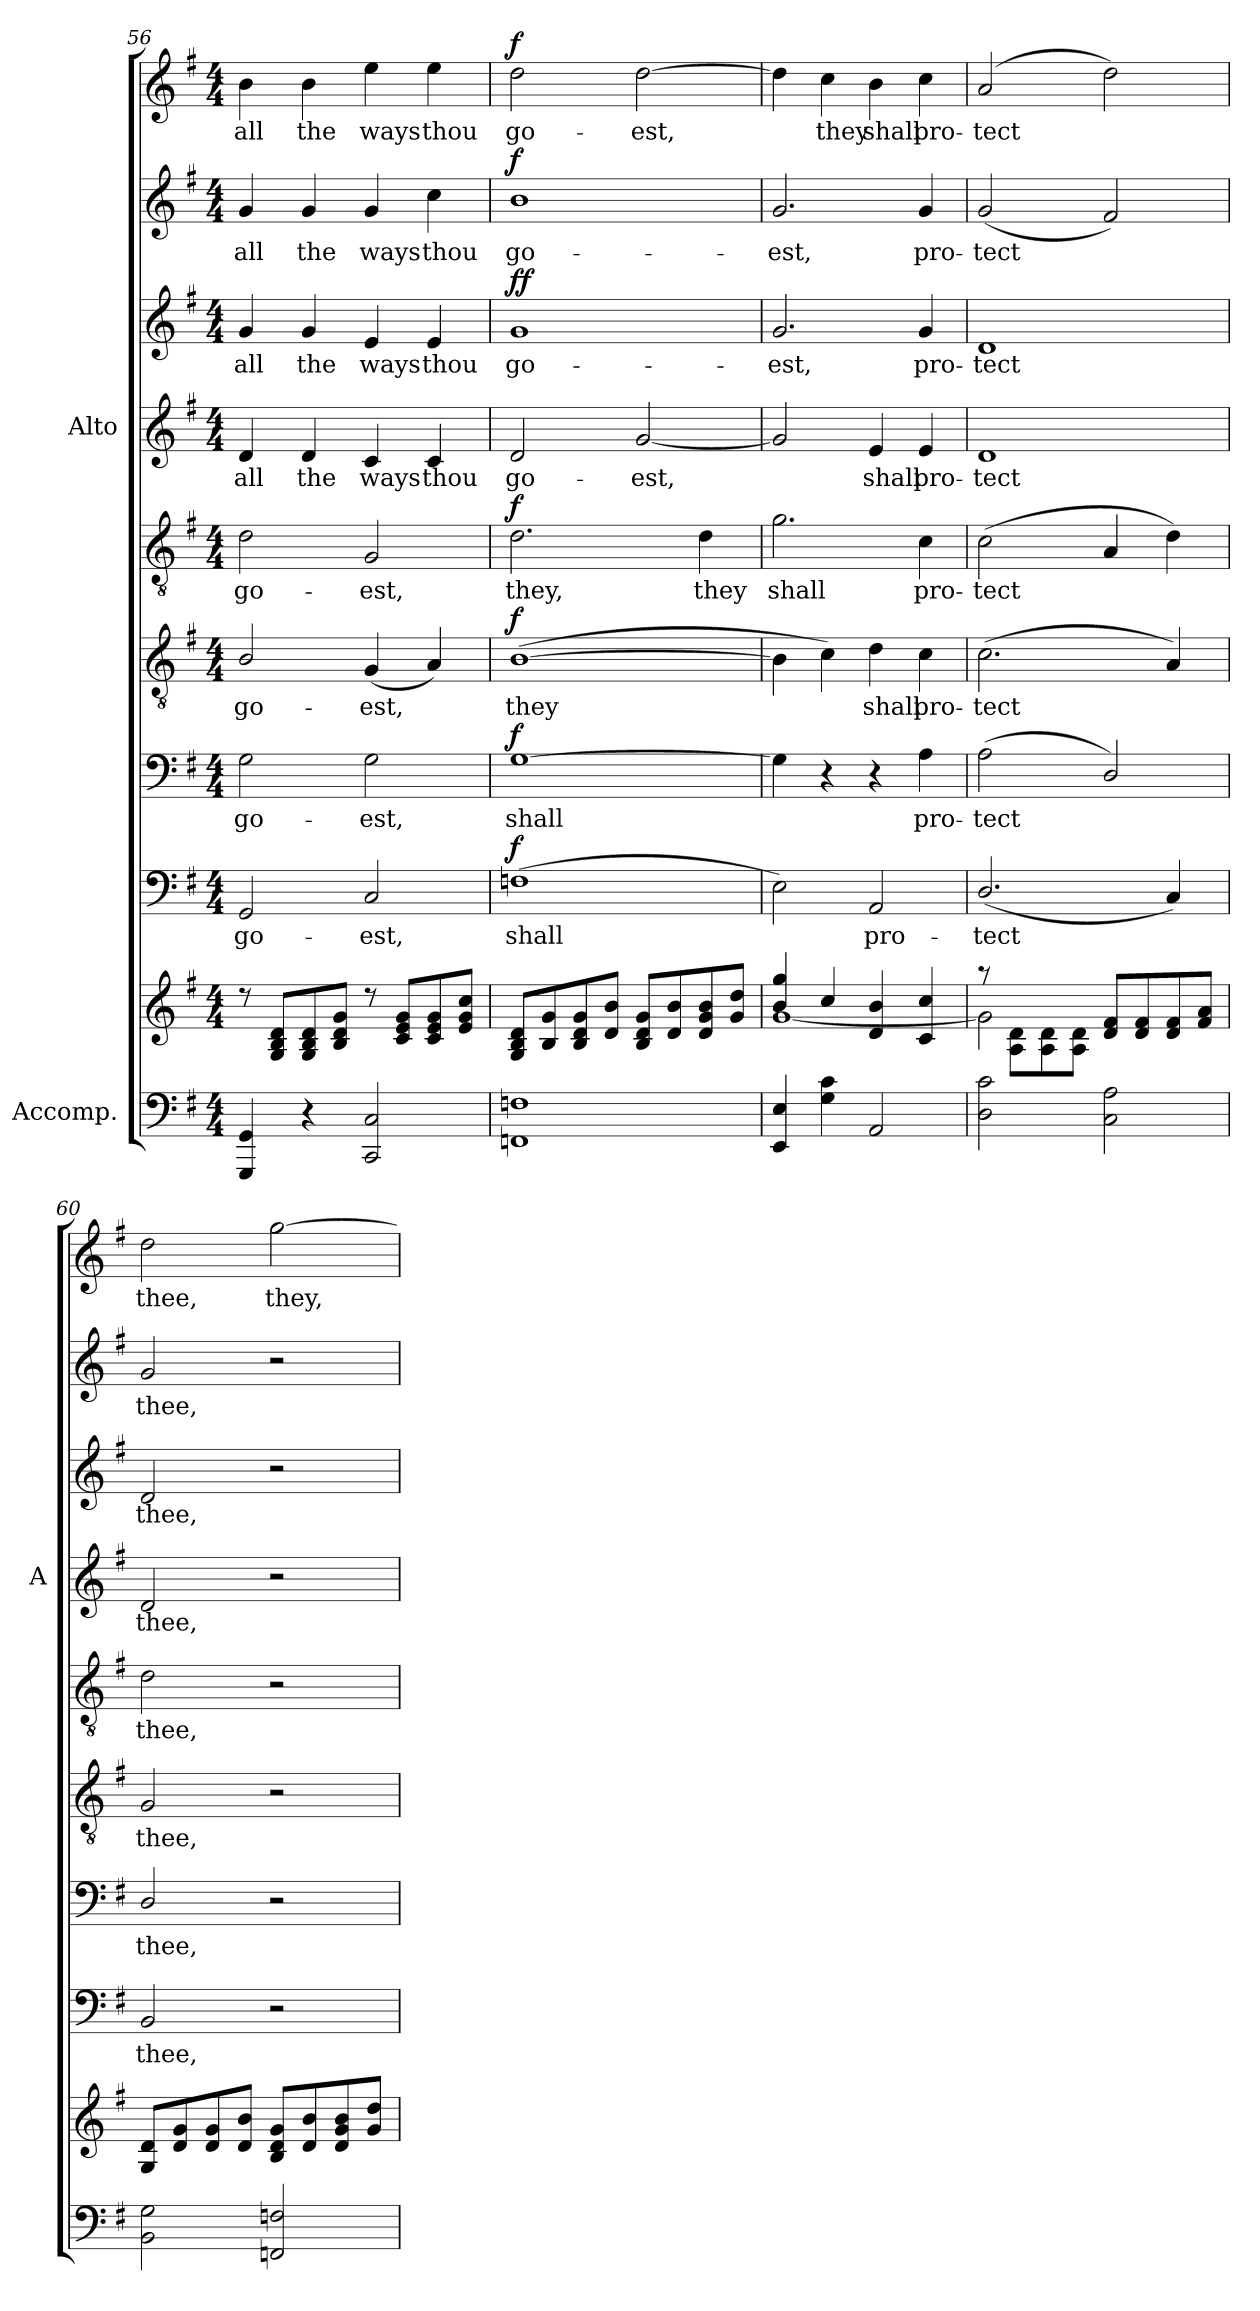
**kern	**kern	**kern	**text	**dynam	**kern	**text	**dynam	**kern	**text	**dynam	**kern	**text	**dynam	**kern	**text	**kern	**text	**dynam	**kern	**text	**dynam	**kern	**text	**dynam
*part8	*part8	*part7	*part7	*part7	*part6	*part6	*part6	*part5	*part5	*part5	*part4	*part4	*part4	*part3	*part3	*part3	*part3	*part3	*part2	*part2	*part2	*part1	*part1	*part1
*staff10	*staff9	*staff8	*staff8	*staff8	*staff7	*staff7	*staff7	*staff6	*staff6	*staff6	*staff5	*staff5	*staff5	*staff4	*staff4	*staff3	*staff3	*staff3/4	*staff2	*staff2	*staff2	*staff1	*staff1	*staff1
*I"Accomp.	*	*	*	*	*	*	*	*	*	*	*	*	*	*I"Alto	*	*	*	*	*	*	*	*	*	*
*	*	*	*	*	*	*	*	*	*	*	*	*	*	*I'A	*	*	*	*	*	*	*	*	*	*
*clefF4	*clefG2	*clefF4	*	*	*clefF4	*	*	*clefGv2	*	*	*clefGv2	*	*	*clefG2	*	*clefG2	*	*	*clefG2	*	*	*clefG2	*	*
*k[f#]	*k[f#]	*k[f#]	*	*	*k[f#]	*	*	*k[f#]	*	*	*k[f#]	*	*	*k[f#]	*	*k[f#]	*	*	*k[f#]	*	*	*k[f#]	*	*
*G:	*G:	*G:	*	*	*G:	*	*	*G:	*	*	*G:	*	*	*G:	*	*G:	*	*	*G:	*	*	*G:	*	*
*M4/4	*M4/4	*M4/4	*	*	*M4/4	*	*	*M4/4	*	*	*M4/4	*	*	*M4/4	*	*M4/4	*	*	*M4/4	*	*	*M4/4	*	*
=56	=56	=56	=56	=56	=56	=56	=56	=56	=56	=56	=56	=56	=56	=56	=56	=56	=56	=56	=56	=56	=56	=56	=56	=56
*	*^	*	*	*	*	*	*	*	*	*	*	*	*	*	*	*	*	*	*	*	*	*	*	*
!	!	!	!	!LO:LY:b	!	!	!LO:LY:b	!	!	!LO:LY:b	!	!	!LO:LY:b	!	!	!LO:LY:b	!	!LO:LY:b	!	!	!LO:LY:b	!	!	!LO:LY:b	!
4GGG/ 4GG/	8r	1ryy	2GG/	go-	.	2G\	go-	.	2B/	go-	.	2d\	go-	.	4d/	all	4g/	all	.	4g/	all	.	4b\	all	.
.	8G/ 8B/ 8d/L	.	.	.	.	.	.	.	.	.	.	.	.	.	.	.	.	.	.	.	.	.	.	.	.
!	!	!	!	!	!	!	!	!	!	!	!	!	!	!	!	!LO:LY:b	!	!LO:LY:b	!	!	!LO:LY:b	!	!	!LO:LY:b	!
4r	8G/ 8B/ 8d/	.	.	.	.	.	.	.	.	.	.	.	.	.	4d/	the	4g/	the	.	4g/	the	.	4b\	the	.
.	8B/ 8d/ 8g/J	.	.	.	.	.	.	.	.	.	.	.	.	.	.	.	.	.	.	.	.	.	.	.	.
!	!	!	!	!LO:LY:b	!	!	!LO:LY:b	!	!	!LO:LY:b	!	!	!LO:LY:b	!	!	!LO:LY:b	!	!LO:LY:b	!	!	!LO:LY:b	!	!	!LO:LY:b	!
2CC/ 2C/	8r	.	2C/	-est,	.	2G\	-est,	.	(<4G/	-est,	.	2G/	-est,	.	4c/	ways	4e/	ways	.	4g/	ways	.	4ee\	ways	.
.	8c/ 8e/ 8g/L	.	.	.	.	.	.	.	.	.	.	.	.	.	.	.	.	.	.	.	.	.	.	.	.
!	!	!	!	!	!	!	!	!	!	!	!	!	!	!	!	!LO:LY:b	!	!LO:LY:b	!	!	!LO:LY:b	!	!	!LO:LY:b	!
.	8c/ 8e/ 8g/	.	.	.	.	.	.	.	4A/)	.	.	.	.	.	4c/	thou	4e/	thou	.	4cc\	thou	.	4ee\	thou	.
.	8e/ 8g/ 8cc/J	.	.	.	.	.	.	.	.	.	.	.	.	.	.	.	.	.	.	.	.	.	.	.	.
=57	=57	=57	=57	=57	=57	=57	=57	=57	=57	=57	=57	=57	=57	=57	=57	=57	=57	=57	=57	=57	=57	=57	=57	=57	=57
!	!	!	!	!LO:LY:b	!LO:DY:b	!	!LO:LY:b	!LO:DY:b	!	!LO:LY:b	!LO:DY:b	!	!LO:LY:b	!LO:DY:b	!	!LO:LY:b	!	!LO:LY:b	!LO:DY:b=2	!	!LO:LY:b	!	!	!LO:LY:b	!
!	!	!	!	!	!	!	!	!	!	!	!	!	!	!	!	!	!	!	!LO:DY:n=1:b	!	!	!LO:DY:b	!	!	!LO:DY:b
1FFn 1Fn	8G/ 8B/ 8d/L	1ryy	(>1Fn	shall	f	[1G	shall	f	(>[1B	they	f	2.d\	they,	f	2d/	-go-	1g	go-	f f	1b	go-	f	2dd\	go-	f
.	8B/ 8g/	.	.	.	.	.	.	.	.	.	.	.	.	.	.	.	.	.	.	.	.	.	.	.	.
.	8B/ 8d/ 8g/	.	.	.	.	.	.	.	.	.	.	.	.	.	.	.	.	.	.	.	.	.	.	.	.
.	8d/ 8b/J	.	.	.	.	.	.	.	.	.	.	.	.	.	.	.	.	.	.	.	.	.	.	.	.
!	!	!	!	!	!	!	!	!	!	!	!	!	!	!	!	!LO:LY:b	!	!	!	!	!	!	!	!LO:LY:b	!
.	8B/ 8d/ 8g/L	.	.	.	.	.	.	.	.	.	.	.	.	.	[2g/	-est,	.	.	.	.	.	.	[2dd\	-est,	.
.	8d/ 8b/	.	.	.	.	.	.	.	.	.	.	.	.	.	.	.	.	.	.	.	.	.	.	.	.
!	!	!	!	!	!	!	!	!	!	!	!	!	!LO:LY:b	!	!	!	!	!	!	!	!	!	!	!	!
.	8d/ 8g/ 8b/	.	.	.	.	.	.	.	.	.	.	4d\	they	.	.	.	.	.	.	.	.	.	.	.	.
.	8g/ 8dd/J	.	.	.	.	.	.	.	.	.	.	.	.	.	.	.	.	.	.	.	.	.	.	.	.
=58	=58	=58	=58	=58	=58	=58	=58	=58	=58	=58	=58	=58	=58	=58	=58	=58	=58	=58	=58	=58	=58	=58	=58	=58	=58
!	!	!	!	!	!	!	!	!	!	!	!	!	!LO:LY:b	!	!	!	!	!LO:LY:b	!	!	!LO:LY:b	!	!	!	!
4EE/ 4E/	4b/ 4gg/	[<1g	2E\)	.	.	4G\]	.	.	4B\]	.	.	2.g\	shall	.	2g/]	.	2.g/	est,	.	2.g/	-est,	.	4dd\]	.	.
!	!	!	!	!	!	!	!	!	!	!	!	!	!	!	!	!	!	!	!	!	!	!	!	!LO:LY:b	!
4G\ 4c\	4cc/	.	.	.	.	4r	.	.	4c\)	.	.	.	.	.	.	.	.	.	.	.	.	.	4cc\	they	.
!	!	!	!	!LO:LY:b	!	!	!	!	!	!LO:LY:b	!	!	!	!	!	!LO:LY:b	!	!	!	!	!	!	!	!LO:LY:b	!
2AA/	4d/ 4b/	.	2AA/	pro-	.	4r	.	.	4d\	shall	.	.	.	.	4e/	-shall	.	.	.	.	.	.	4b\	shall	.
!	!	!	!	!	!	!	!LO:LY:b	!	!	!LO:LY:b	!	!	!LO:LY:b	!	!	!LO:LY:b	!	!LO:LY:b	!	!	!LO:LY:b	!	!	!LO:LY:b	!
.	4c/ 4cc/	.	.	.	.	4A\	pro-	.	4c\	pro-	.	4c\	pro-	.	4e/	pro-	4g/	pro-	.	4g/	pro-	.	4cc\	pro-	.
=59	=59	=59	=59	=59	=59	=59	=59	=59	=59	=59	=59	=59	=59	=59	=59	=59	=59	=59	=59	=59	=59	=59	=59	=59	=59
!	!	!	!	!LO:LY:b	!	!	!LO:LY:b	!	!	!LO:LY:b	!	!	!LO:LY:b	!	!	!LO:LY:b	!	!LO:LY:b	!	!	!LO:LY:b	!	!	!LO:LY:b	!
2D\ 2c\	8raa	2g\]	(<2.D/	-tect	.	(>2A\	-tect	.	(<2.c\	-tect	.	(<2c\	-tect	.	1d	tect	1d	-tect	.	(<2g/	-tect	.	(<2a/	-tect	.
.	8A\ 8d\L	.	.	.	.	.	.	.	.	.	.	.	.	.	.	.	.	.	.	.	.	.	.	.	.
.	8A\ 8d\	.	.	.	.	.	.	.	.	.	.	.	.	.	.	.	.	.	.	.	.	.	.	.	.
.	8A\ 8d\J	.	.	.	.	.	.	.	.	.	.	.	.	.	.	.	.	.	.	.	.	.	.	.	.
2C\ 2A\	8d/ 8f#/L	2ryy	.	.	.	2D/)	.	.	.	.	.	4A/	.	.	.	.	.	.	.	2f#/)	.	.	2dd\)	.	.
.	8d/ 8f#/	.	.	.	.	.	.	.	.	.	.	.	.	.	.	.	.	.	.	.	.	.	.	.	.
.	8d/ 8f#/	.	4C/)	.	.	.	.	.	4A/)	.	.	4d\)	.	.	.	.	.	.	.	.	.	.	.	.	.
.	8f#/ 8a/J	.	.	.	.	.	.	.	.	.	.	.	.	.	.	.	.	.	.	.	.	.	.	.	.
=60	=60	=60	=60	=60	=60	=60	=60	=60	=60	=60	=60	=60	=60	=60	=60	=60	=60	=60	=60	=60	=60	=60	=60	=60	=60
!	!	!	!	!LO:LY:b	!	!	!LO:LY:b	!	!	!LO:LY:b	!	!	!LO:LY:b	!	!	!LO:LY:b	!	!LO:LY:b	!	!	!LO:LY:b	!	!	!LO:LY:b	!
2BB\ 2G\	8G/ 8d/L	1ryy	2BB/	thee,	.	2D/	thee,	.	2G/	thee,	.	2d\	thee,	.	2d/	thee,	2d/	thee,	.	2g/	thee,	.	2dd\	thee,	.
.	8d/ 8g/	.	.	.	.	.	.	.	.	.	.	.	.	.	.	.	.	.	.	.	.	.	.	.	.
.	8d/ 8g/	.	.	.	.	.	.	.	.	.	.	.	.	.	.	.	.	.	.	.	.	.	.	.	.
.	8d/ 8b/J	.	.	.	.	.	.	.	.	.	.	.	.	.	.	.	.	.	.	.	.	.	.	.	.
!	!	!	!	!	!	!	!	!	!	!	!	!	!	!	!	!	!	!	!	!	!	!	!	!LO:LY:b	!
2FFn/ 2Fn/	8B/ 8d/ 8g/L	.	2r	.	.	2r	.	.	2r	.	.	2r	.	.	2r	.	2r	.	.	2r	.	.	[2gg\	they,	.
.	8d/ 8b/	.	.	.	.	.	.	.	.	.	.	.	.	.	.	.	.	.	.	.	.	.	.	.	.
.	8d/ 8g/ 8b/	.	.	.	.	.	.	.	.	.	.	.	.	.	.	.	.	.	.	.	.	.	.	.	.
.	8g/ 8dd/J	.	.	.	.	.	.	.	.	.	.	.	.	.	.	.	.	.	.	.	.	.	.	.	.
*	*v	*v	*	*	*	*	*	*	*	*	*	*	*	*	*	*	*	*	*	*	*	*	*	*	*
=	=	=	=	=	=	=	=	=	=	=	=	=	=	=	=	=	=	=	=	=	=	=	=	=
*-	*-	*-	*-	*-	*-	*-	*-	*-	*-	*-	*-	*-	*-	*-	*-	*-	*-	*-	*-	*-	*-	*-	*-	*-
